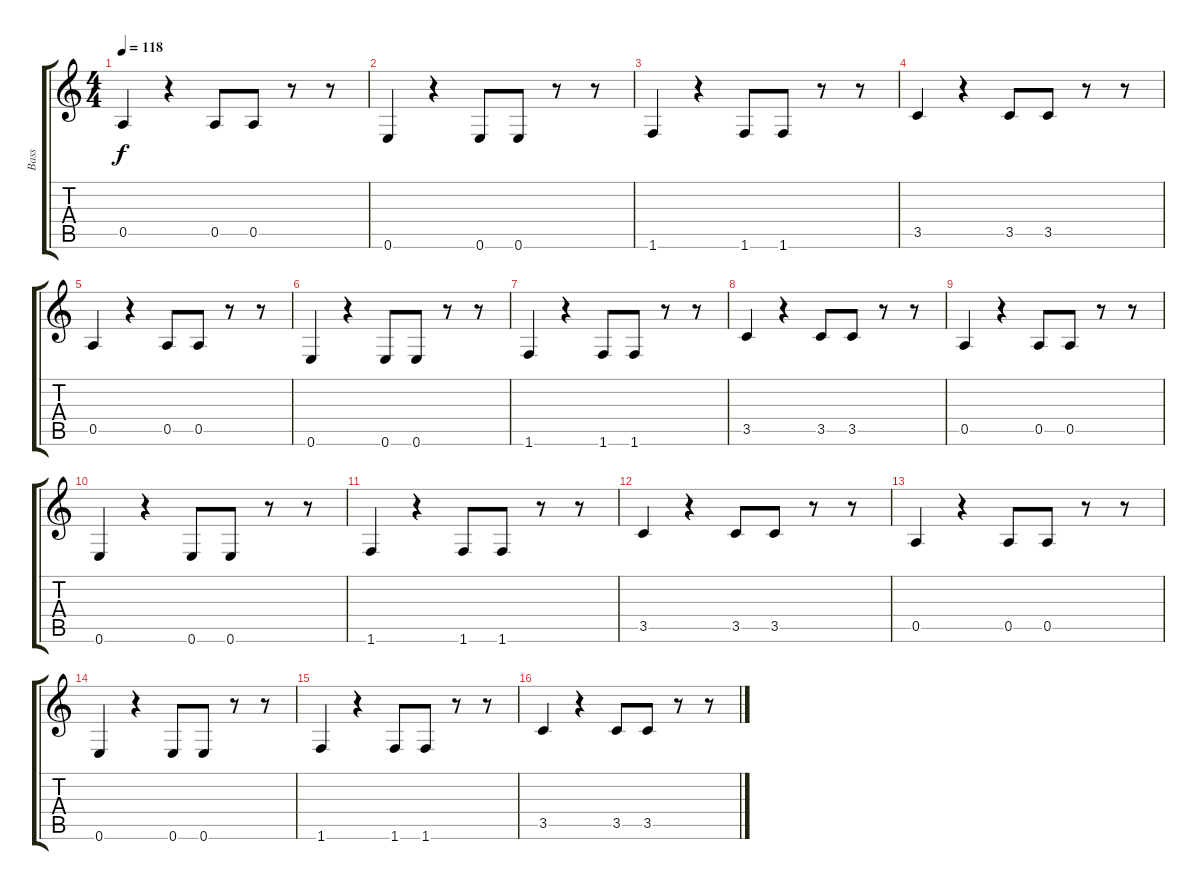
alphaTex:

\track ("Bass" "Bass") {instrument electricbassfinger}
\staff {score tabs}
\tuning (E4 B3 G3 D3 A2 E2) {hide}
\ts (4 4)
\tempo 118
\clef g2
\ks c
0.5.4{dy f} r.4 0.5.8 0.5.8 r.8 r.8 |
0.6.4 r.4 0.6.8 0.6.8 r.8 r.8 |
1.6.4 r.4 1.6.8 1.6.8 r.8 r.8 |
3.5.4 r.4 3.5.8 3.5.8 r.8 r.8 |
0.5.4 r.4 0.5.8 0.5.8 r.8 r.8 |
0.6.4 r.4 0.6.8 0.6.8 r.8 r.8 |
1.6.4 r.4 1.6.8 1.6.8 r.8 r.8 |
3.5.4 r.4 3.5.8 3.5.8 r.8 r.8 |
0.5.4 r.4 0.5.8 0.5.8 r.8 r.8 |
0.6.4 r.4 0.6.8 0.6.8 r.8 r.8 |
1.6.4 r.4 1.6.8 1.6.8 r.8 r.8 |
3.5.4 r.4 3.5.8 3.5.8 r.8 r.8 |
0.5.4 r.4 0.5.8 0.5.8 r.8 r.8 |
0.6.4 r.4 0.6.8 0.6.8 r.8 r.8 |
1.6.4 r.4 1.6.8 1.6.8 r.8 r.8 |
3.5.4 r.4 3.5.8 3.5.8 r.8 r.8
